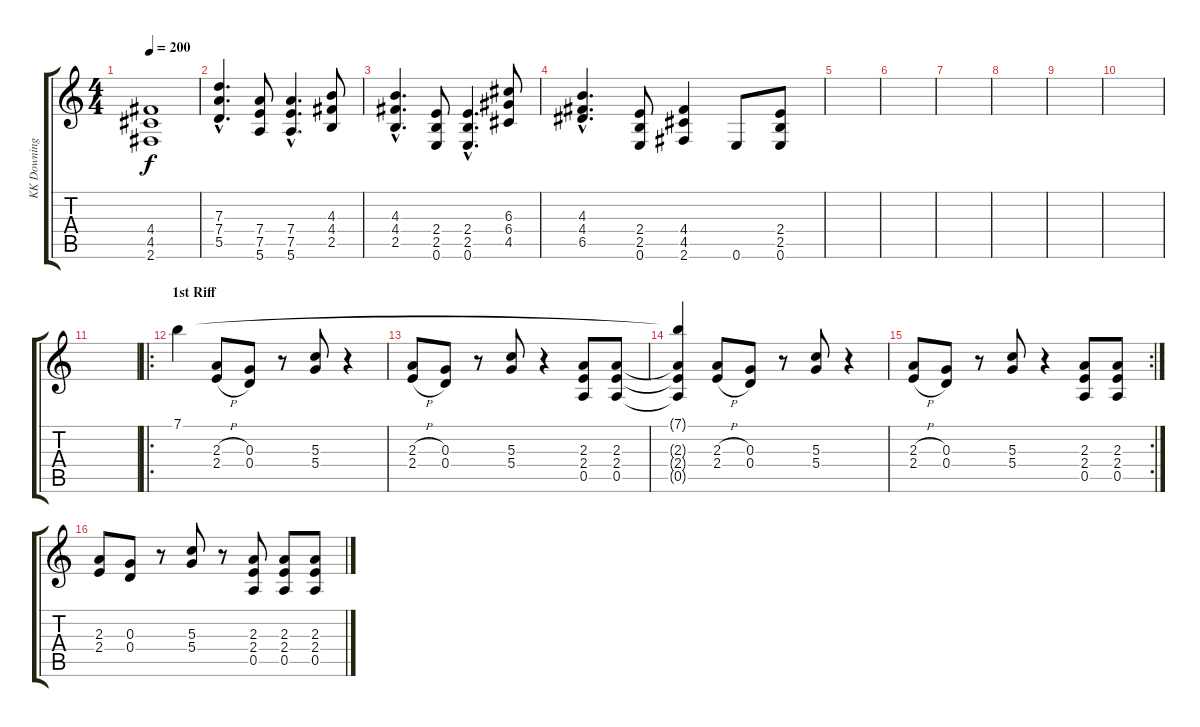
\track ("KK Downing" "KK Downing") {instrument overdrivenguitar}
\staff {score tabs}
\tuning (E4 B3 G3 D3 A2 E2) {hide}
\ts (4 4)
\tempo 200
\clef g2
\ks c
(4.4 4.5 2.6).1{dy f instrument overdrivenguitar} |
(7.3{hac} 7.4{hac} 5.5{hac}).4{d} (7.4 7.5 5.6).8 (7.4{hac} 7.5{hac} 5.6{hac}).4{d} (4.3 4.4 2.5).8 |
(4.3{hac} 4.4{hac} 2.5{hac}).4{d} (2.4 2.5 0.6).8 (2.4{hac} 2.5{hac} 0.6{hac}).4{d} (6.3 6.4 4.5).8 |
(4.3{hac} 4.4{hac} 6.5{hac}).4{d} (2.4 2.5 0.6).8 (4.4 4.5 2.6).4 0.6.8 (2.4 2.5 0.6).8 |
|
|
|
|
|
|
|
\ro
\section ("" "1st Riff")
7.1.4 (2.3{h} 2.4{h}).8 (0.3 0.4).8 r.8 (5.3 5.4).8 r.4 |
(2.3{h} 2.4{h}).8 (0.3 0.4).8 r.8 (5.3 5.4).8 r.4 (2.3 2.4 0.5).8 (2.3 2.4 0.5).8 |
(7.1{t} 2.3{t} 2.4{t} 0.5{t}).4 (2.3{h} 2.4{h}).8 (0.3 0.4).8 r.8 (5.3 5.4).8 r.4 |
\rc 2
(2.3{h} 2.4{h}).8 (0.3 0.4).8 r.8 (5.3 5.4).8 r.4 (2.3 2.4 0.5).8 (2.3 2.4 0.5).8 |
(2.3 2.4).8 (0.3 0.4).8 r.8 (5.3 5.4).8 r.8 (2.3 2.4 0.5).8 (2.3 2.4 0.5).8 (2.3 2.4 0.5).8
